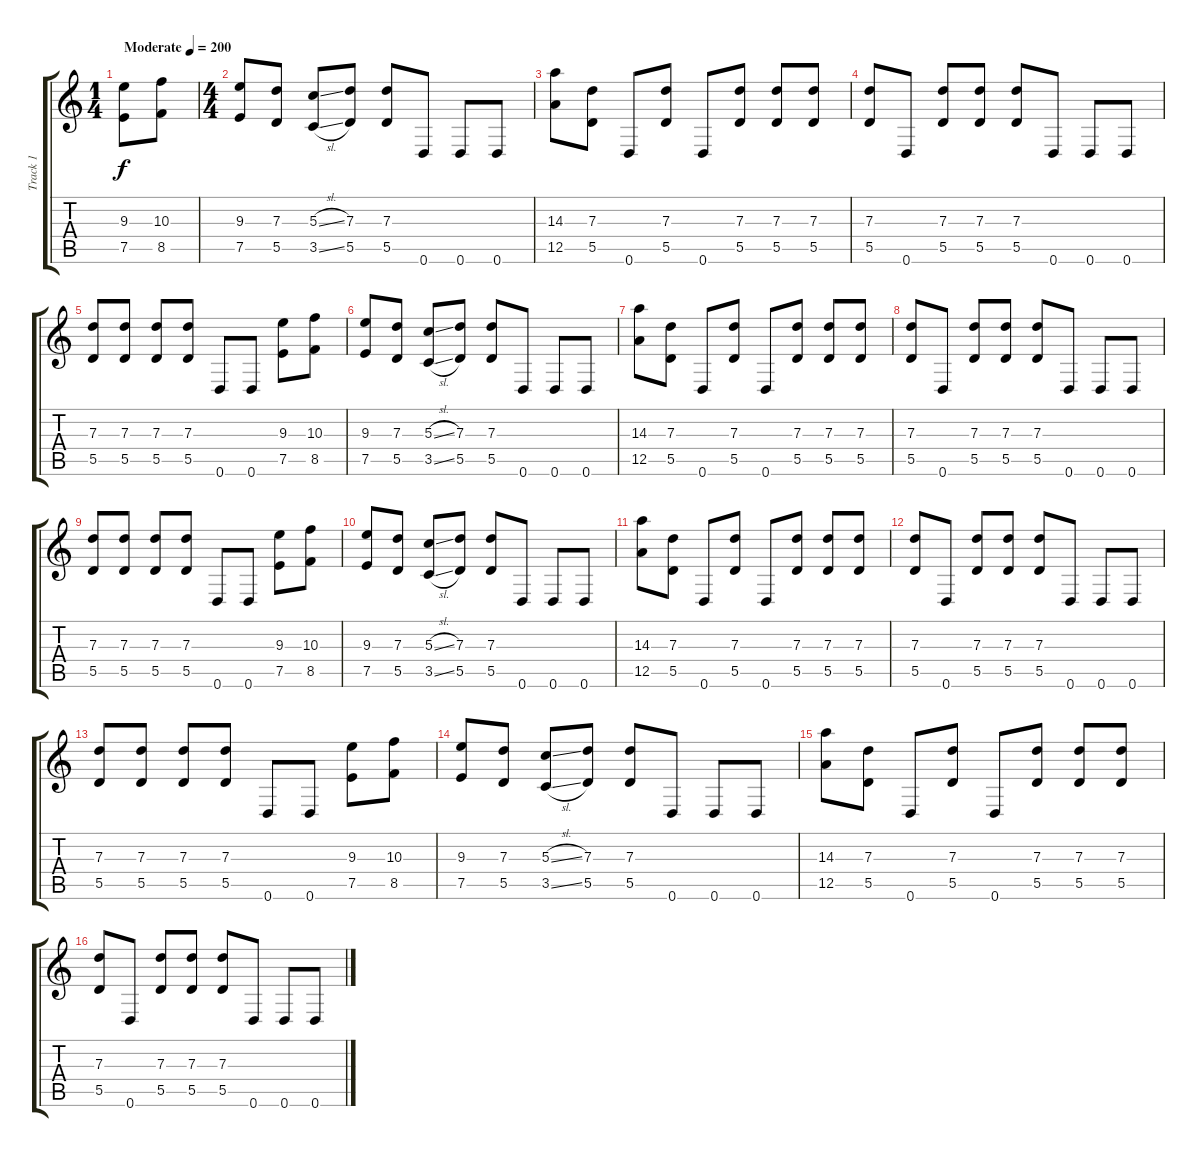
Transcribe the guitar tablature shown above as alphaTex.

\track ("Track 1" "Track 1") {instrument overdrivenguitar}
\staff {score tabs}
\tuning (E4 B3 G3 D3 A2 D2) {hide}
\ts (1 4)
\tempo (200 "Moderate")
\clef g2
\ks c
(9.3 7.5).8{dy f instrument overdrivenguitar} (10.3 8.5).8 |
\ts (4 4)
(9.3 7.5).8 (7.3 5.5).8 (5.3{sl} 3.5{sl}).8 (7.3 5.5).8 (7.3 5.5).8 0.6.8 0.6.8 0.6.8 |
(14.3 12.5).8 (7.3 5.5).8 0.6.8 (7.3 5.5).8 0.6.8 (7.3 5.5).8 (7.3 5.5).8 (7.3 5.5).8 |
(7.3 5.5).8 0.6.8 (7.3 5.5).8 (7.3 5.5).8 (7.3 5.5).8 0.6.8 0.6.8 0.6.8 |
(7.3 5.5).8 (7.3 5.5).8 (7.3 5.5).8 (7.3 5.5).8 0.6.8 0.6.8 (9.3 7.5).8 (10.3 8.5).8 |
(9.3 7.5).8 (7.3 5.5).8 (5.3{sl} 3.5{sl}).8 (7.3 5.5).8 (7.3 5.5).8 0.6.8 0.6.8 0.6.8 |
(14.3 12.5).8 (7.3 5.5).8 0.6.8 (7.3 5.5).8 0.6.8 (7.3 5.5).8 (7.3 5.5).8 (7.3 5.5).8 |
(7.3 5.5).8 0.6.8 (7.3 5.5).8 (7.3 5.5).8 (7.3 5.5).8 0.6.8 0.6.8 0.6.8 |
(7.3 5.5).8 (7.3 5.5).8 (7.3 5.5).8 (7.3 5.5).8 0.6.8 0.6.8 (9.3 7.5).8 (10.3 8.5).8 |
(9.3 7.5).8 (7.3 5.5).8 (5.3{sl} 3.5{sl}).8 (7.3 5.5).8 (7.3 5.5).8 0.6.8 0.6.8 0.6.8 |
(14.3 12.5).8 (7.3 5.5).8 0.6.8 (7.3 5.5).8 0.6.8 (7.3 5.5).8 (7.3 5.5).8 (7.3 5.5).8 |
(7.3 5.5).8 0.6.8 (7.3 5.5).8 (7.3 5.5).8 (7.3 5.5).8 0.6.8 0.6.8 0.6.8 |
(7.3 5.5).8 (7.3 5.5).8 (7.3 5.5).8 (7.3 5.5).8 0.6.8 0.6.8 (9.3 7.5).8 (10.3 8.5).8 |
(9.3 7.5).8 (7.3 5.5).8 (5.3{sl} 3.5{sl}).8 (7.3 5.5).8 (7.3 5.5).8 0.6.8 0.6.8 0.6.8 |
(14.3 12.5).8 (7.3 5.5).8 0.6.8 (7.3 5.5).8 0.6.8 (7.3 5.5).8 (7.3 5.5).8 (7.3 5.5).8 |
(7.3 5.5).8 0.6.8 (7.3 5.5).8 (7.3 5.5).8 (7.3 5.5).8 0.6.8 0.6.8 0.6.8
